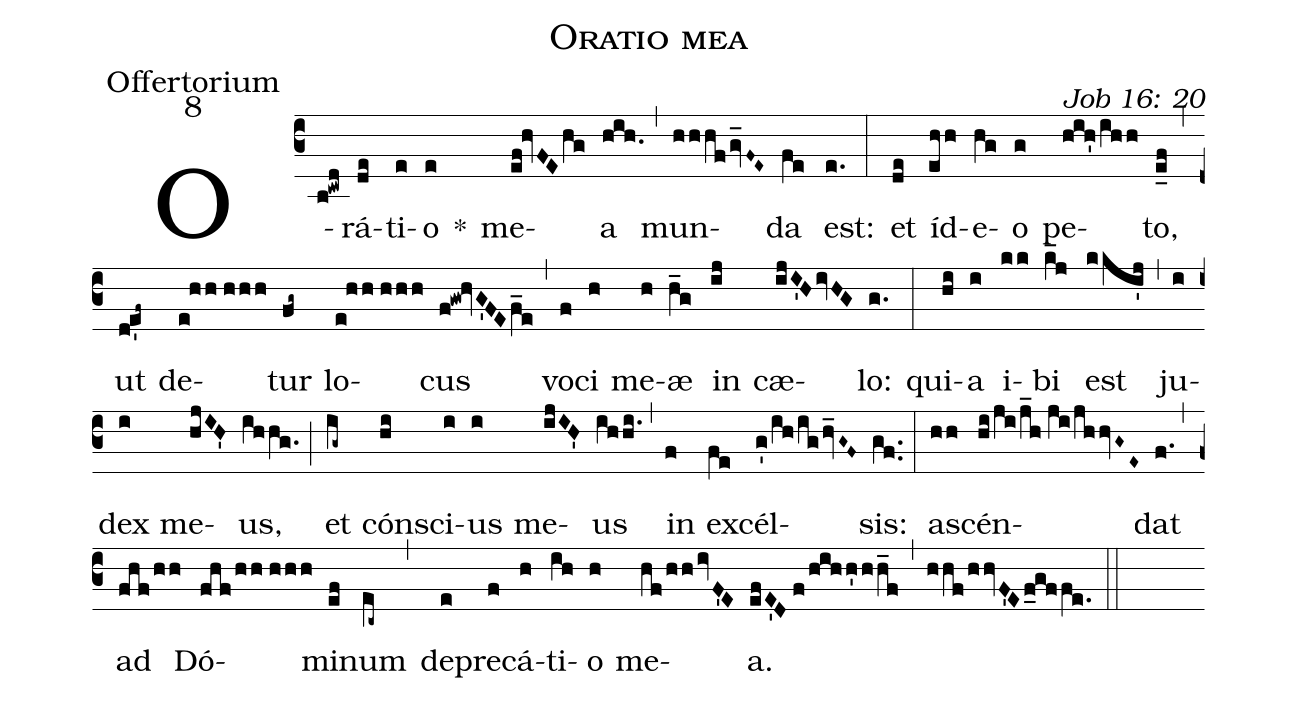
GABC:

name: Oratio mea;
office-part: Offertorium;
mode: 8;
commentary: Job 16: 20;
%%
(c3) O(b!cwd)rá(de)ti(e)o(e) *() me(ef!hvFEhg)a(hih.) (,) mun(hhhfgv_F~E~)da(fe) est:(e.) (:)
et(de) íd(ehh)e(hg)o(g) pe(hih'/ihh)to,(e_f) (,) ut(de'f~) de(e!hh//hhh)tur(fg~) lo(e!hh//hhh)cus(f!gw!hvG'FEf_e) (,) vo(f)ci(h) me(h)æ(h_g) in(ij) cæ(ijI'HivHG)lo:(g.) (:)
qui(hi)a(i) i(kk)bi(k_j) est(kki'j) (,) ju(i)dex(i) me(hjIH')us,(ihhg.) (;) et(ig~) cón(hi)sci(i)us(i) me(ijIH')us(ihhi.) (,) in(f) ex(fe)cél(g'/ih/ighv_G~F~)sis:(gf..) (:)
a(hh)scén(hi/ji/j_h//ji/!jhhvG~E~)dat(f.) (,) ad(fhf/hh) Dó(fhf/hh//hhh)mi(ef)num(ec~) (,) de(e)pre(f)cá(h)ti(ih)o(h) me(hf/hhivF'E)a.(efE'D//f/hihh'hh_f) (,) (hhf/hhvF'Ef_gffe.) (::)
